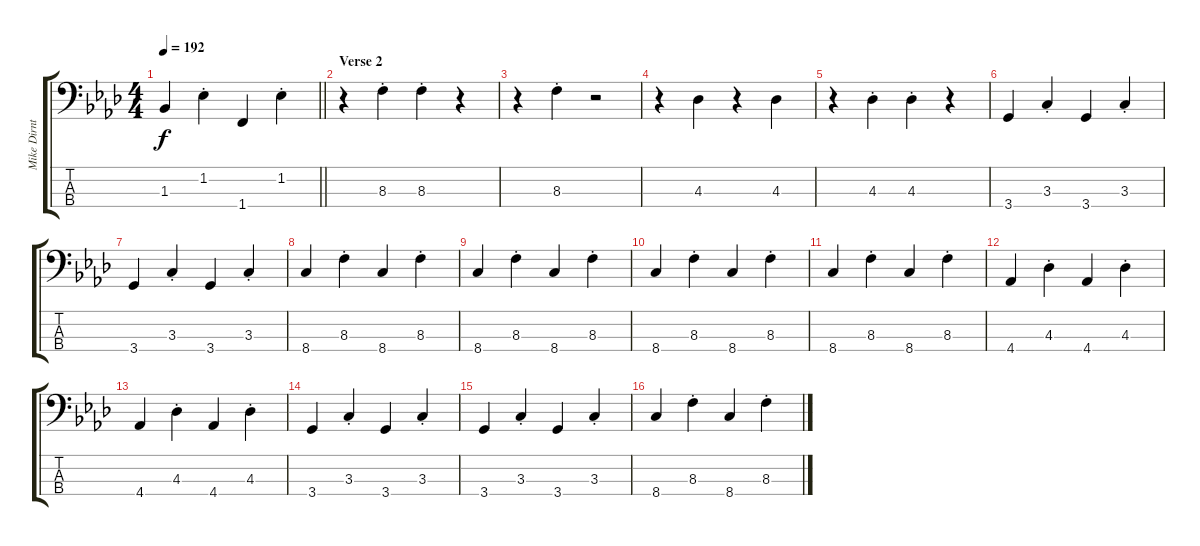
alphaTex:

\track ("Mike Dirnt (Bass)" "Mike Dirnt") {instrument electricbassfinger}
\staff {score tabs}
\tuning (G2 D2 A1 E1) {hide}
\ts (4 4)
\tempo 192
\clef f4
\barLineRight lightlight
\ks ab
1.3.4{dy f} 1.2{st}.4 1.4.4 1.2{st}.4 |
\section ("" "Verse 2")
r.4 8.3{st}.4 8.3{st}.4 r.4 |
r.4 8.3{st}.4 r.2 |
r.4 4.3.4 r.4 4.3.4 |
r.4 4.3{st}.4 4.3{st}.4 r.4 |
3.4.4 3.3{st}.4 3.4.4 3.3{st}.4 |
3.4.4 3.3{st}.4 3.4.4 3.3{st}.4 |
8.4.4 8.3{st}.4 8.4.4 8.3{st}.4 |
8.4.4 8.3{st}.4 8.4.4 8.3{st}.4 |
8.4.4 8.3{st}.4 8.4.4 8.3{st}.4 |
8.4.4 8.3{st}.4 8.4.4 8.3{st}.4 |
4.4.4 4.3{st}.4 4.4.4 4.3{st}.4 |
4.4.4 4.3{st}.4 4.4.4 4.3{st}.4 |
3.4.4 3.3{st}.4 3.4.4 3.3{st}.4 |
3.4.4 3.3{st}.4 3.4.4 3.3{st}.4 |
8.4.4 8.3{st}.4 8.4.4 8.3{st}.4
